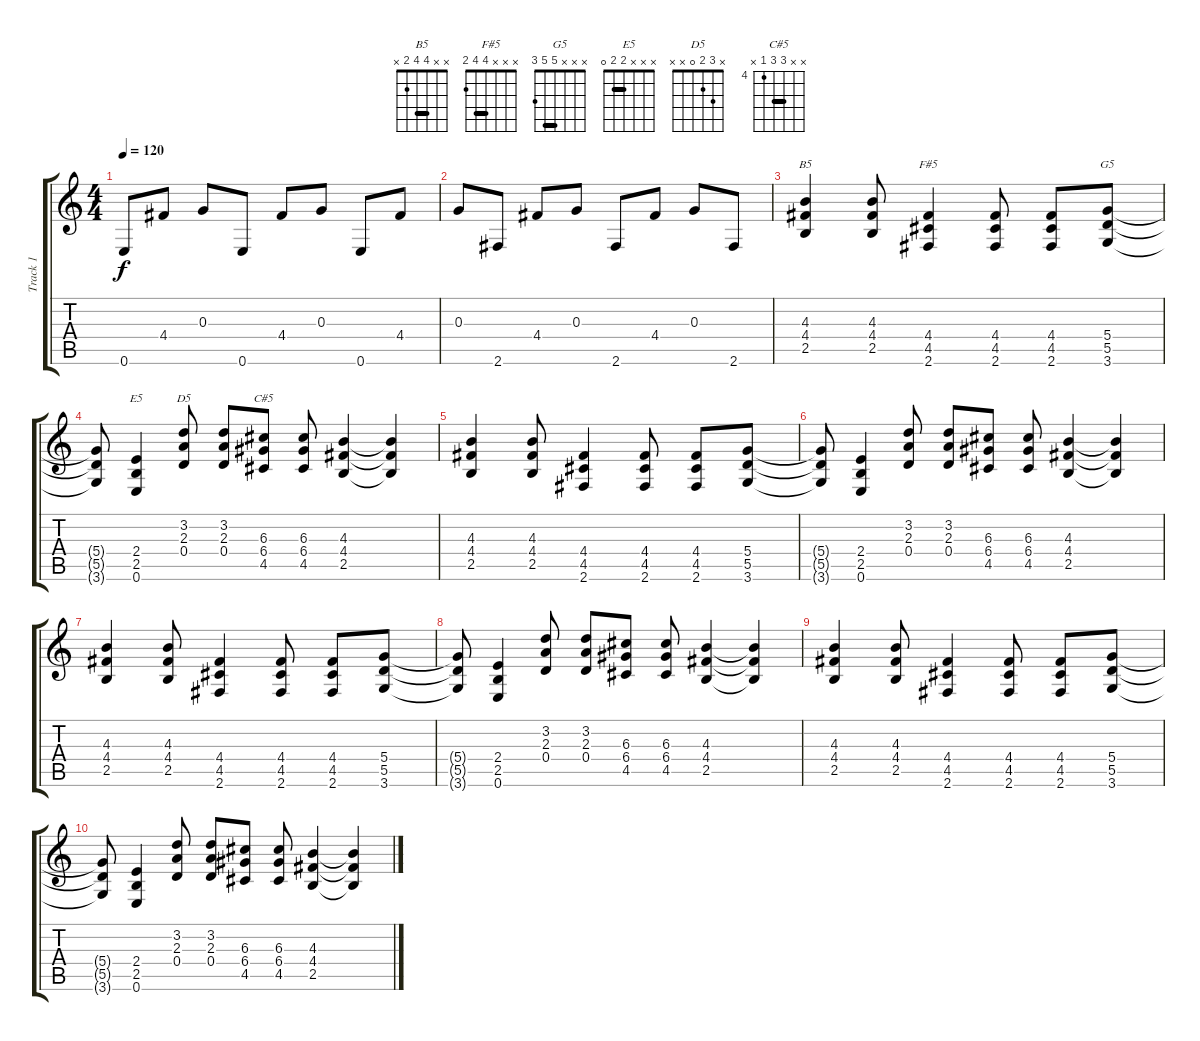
\track ("Track 1" "Track 1") {instrument acousticguitarsteel}
\staff {score tabs}
\tuning (E4 B3 G3 D3 A2 E2) {hide}
\chord ("B5" x x 4 4 2 x) {barre 4}
\chord ("F#5" x x x 4 4 2) {barre 4}
\chord ("G5" x x x 5 5 3) {barre 5}
\chord ("E5" x x x 2 2 0) {barre 2}
\chord ("D5" x 3 2 0 x x)
\chord ("C#5" x x 6 6 4 x) {firstfret 4 barre 6}
\ts (4 4)
\tempo 120
\clef g2
\ks c
0.6.8{dy f} 4.4.8 0.3.8 0.6.8 4.4.8 0.3.8 0.6.8 4.4.8 |
0.3.8 2.6.8 4.4.8 0.3.8 2.6.8 4.4.8 0.3.8 2.6.8 |
(4.3 4.4 2.5).4{ch "B5"} (4.3 4.4 2.5).8 (4.4 4.5 2.6).4{ch "F#5"} (4.4 4.5 2.6).8 (4.4 4.5 2.6).8 (5.4 5.5 3.6).8{ch "G5"} |
(5.4{t} 5.5{t} 3.6{t}).8 (2.4 2.5 0.6).4{ch "E5"} (3.2 2.3 0.4).8{ch "D5"} (3.2 2.3 0.4).8 (6.3 6.4 4.5).8{ch "C#5"} (6.3 6.4 4.5).8 (4.3 4.4 2.5).4 (4.3{t} 4.4{t} 2.5{t}).4 |
(4.3 4.4 2.5).4 (4.3 4.4 2.5).8 (4.4 4.5 2.6).4 (4.4 4.5 2.6).8 (4.4 4.5 2.6).8 (5.4 5.5 3.6).8 |
(5.4{t} 5.5{t} 3.6{t}).8 (2.4 2.5 0.6).4 (3.2 2.3 0.4).8 (3.2 2.3 0.4).8 (6.3 6.4 4.5).8 (6.3 6.4 4.5).8 (4.3 4.4 2.5).4 (4.3{t} 4.4{t} 2.5{t}).4 |
(4.3 4.4 2.5).4 (4.3 4.4 2.5).8 (4.4 4.5 2.6).4 (4.4 4.5 2.6).8 (4.4 4.5 2.6).8 (5.4 5.5 3.6).8 |
(5.4{t} 5.5{t} 3.6{t}).8 (2.4 2.5 0.6).4 (3.2 2.3 0.4).8 (3.2 2.3 0.4).8 (6.3 6.4 4.5).8 (6.3 6.4 4.5).8 (4.3 4.4 2.5).4 (4.3{t} 4.4{t} 2.5{t}).4 |
(4.3 4.4 2.5).4 (4.3 4.4 2.5).8 (4.4 4.5 2.6).4 (4.4 4.5 2.6).8 (4.4 4.5 2.6).8 (5.4 5.5 3.6).8 |
(5.4{t} 5.5{t} 3.6{t}).8 (2.4 2.5 0.6).4 (3.2 2.3 0.4).8 (3.2 2.3 0.4).8 (6.3 6.4 4.5).8 (6.3 6.4 4.5).8 (4.3 4.4 2.5).4 (4.3{t} 4.4{t} 2.5{t}).4
